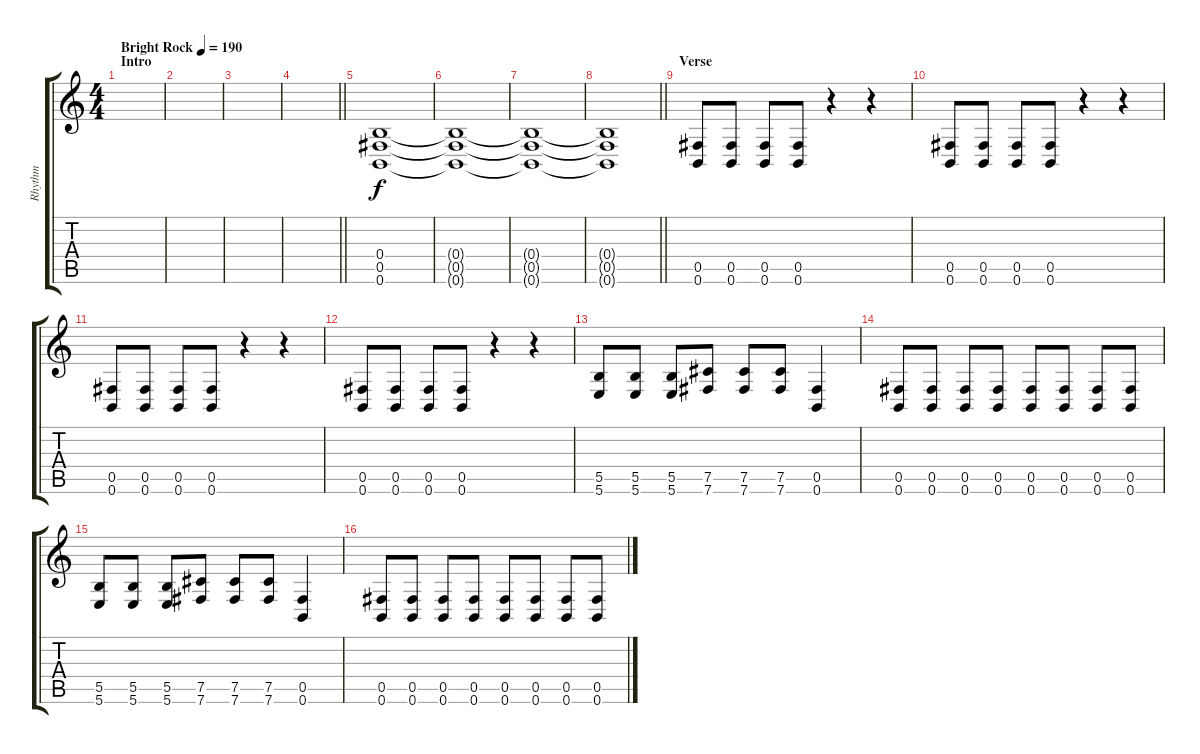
\track ("Rhythm" "Rhythm") {instrument distortionguitar}
\staff {score tabs}
\tuning (Db4 Ab3 E3 B2 Gb2 B1) {hide}
\ts (4 4)
\section ("" "Intro")
\tempo (190 "Bright Rock")
\clef g2
\ks c
|
|
|
\barLineRight lightlight
|
(0.4 0.5 0.6).1 |
(0.4{t} 0.5{t} 0.6{t}).1 |
(0.4{t} 0.5{t} 0.6{t}).1 |
\barLineRight lightlight
(0.4{t} 0.5{t} 0.6{t}).1 |
\section ("" "Verse")
(0.5 0.6).8 (0.5 0.6).8 (0.5 0.6).8 (0.5 0.6).8 r.4 r.4 |
(0.5 0.6).8 (0.5 0.6).8 (0.5 0.6).8 (0.5 0.6).8 r.4 r.4 |
(0.5 0.6).8 (0.5 0.6).8 (0.5 0.6).8 (0.5 0.6).8 r.4 r.4 |
(0.5 0.6).8 (0.5 0.6).8 (0.5 0.6).8 (0.5 0.6).8 r.4 r.4 |
(5.5 5.6).8 (5.5 5.6).8 (5.5 5.6).8 (7.5 7.6).8 (7.5 7.6).8 (7.5 7.6).8 (0.5 0.6).4 |
(0.5 0.6).8 (0.5 0.6).8 (0.5 0.6).8 (0.5 0.6).8 (0.5 0.6).8 (0.5 0.6).8 (0.5 0.6).8 (0.5 0.6).8 |
(5.5 5.6).8 (5.5 5.6).8 (5.5 5.6).8 (7.5 7.6).8 (7.5 7.6).8 (7.5 7.6).8 (0.5 0.6).4 |
(0.5 0.6).8 (0.5 0.6).8 (0.5 0.6).8 (0.5 0.6).8 (0.5 0.6).8 (0.5 0.6).8 (0.5 0.6).8 (0.5 0.6).8
